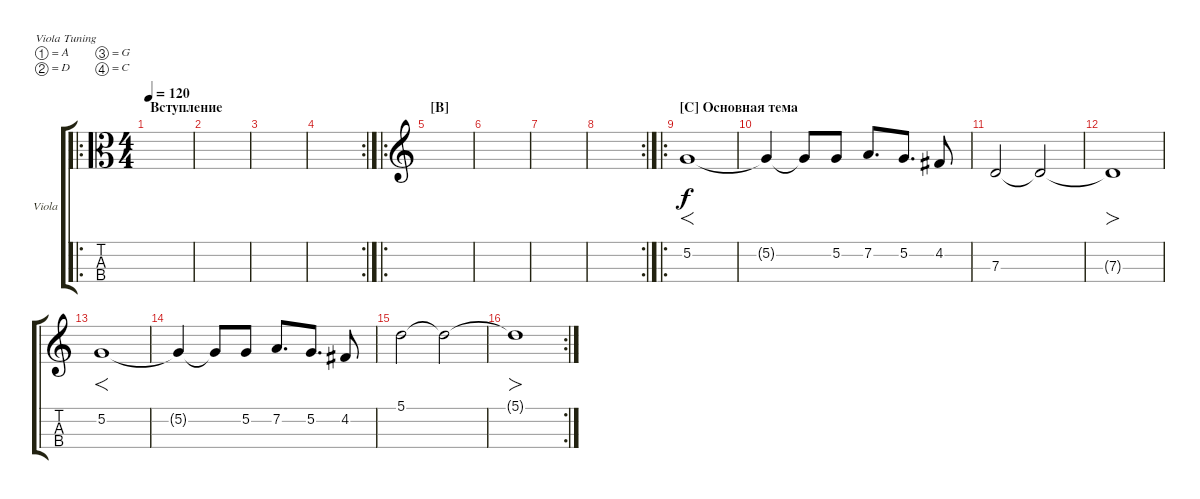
\defaultSystemsLayout 4
\bracketExtendMode groupsimilarinstruments
\firstSystemTrackNameOrientation horizontal
\otherSystemsTrackNameOrientation horizontal
\track ("Viola" "Viola") {instrument viola}
\staff {score tabs}
\tuning (A4 D4 G3 C3)
\ro
\ts (4 4)
\section ("" "Вступление")
\tempo 120
\clef c3
\ks c
|
|
|
\rc 2
|
\ro
\section ("B" "")
\clef g2
|
|
|
\rc 2
|
\ro
\section ("C" "Основная тема")
5.2.1{f} |
5.2{t}.4 5.2{t}.8 5.2.8 7.2.8{d} 5.2.8{d} 4.2.8 |
7.3.2 7.3{t}.2 |
7.3{t}.1{fo} |
5.2.1{f} |
5.2{t}.4 5.2{t}.8 5.2.8 7.2.8{d} 5.2.8{d} 4.2.8 |
5.1.2 5.1{t}.2 |
\rc 2
5.1{t}.1{fo}
